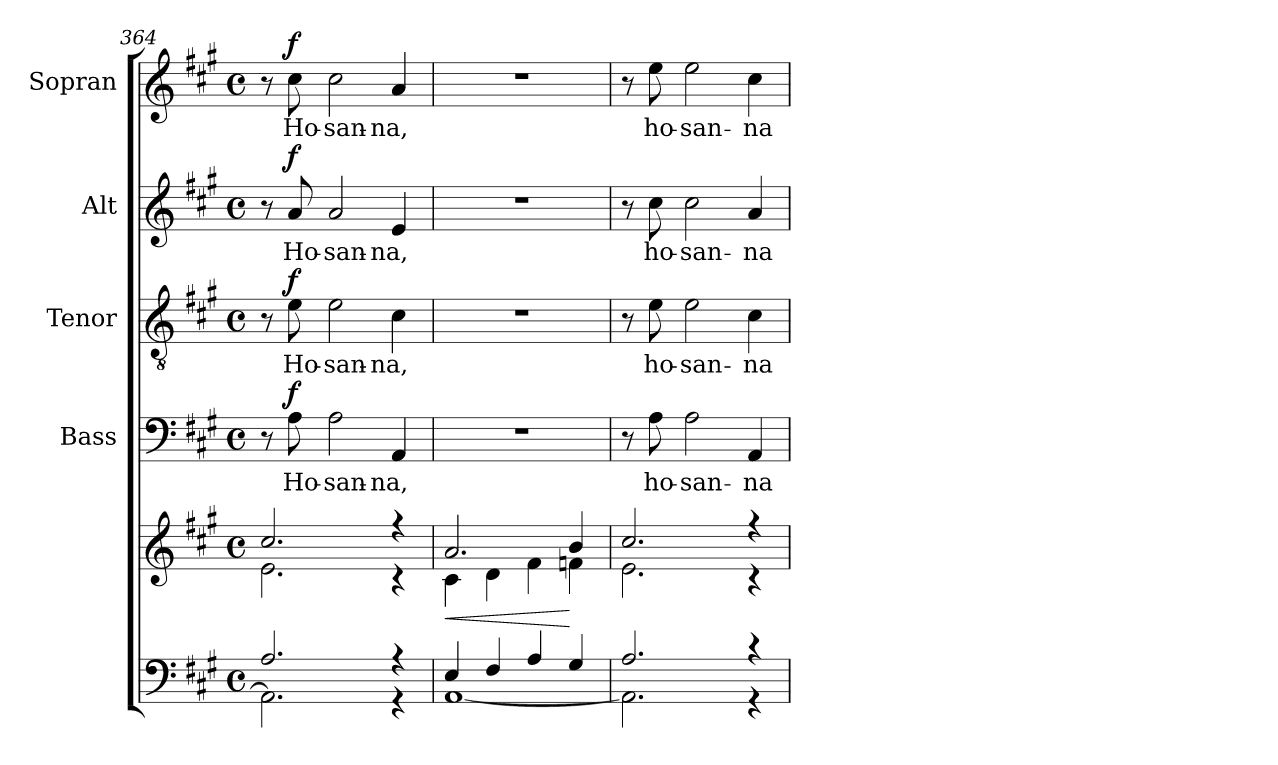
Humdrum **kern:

**kern	**kern	**dynam	**kern	**text	**dynam	**kern	**text	**dynam	**kern	**text	**dynam	**kern	**text	**dynam
*part5	*part5	*part5	*part4	*part4	*part4	*part3	*part3	*part3	*part2	*part2	*part2	*part1	*part1	*part1
*staff6	*staff5	*staff5/6	*staff4	*staff4	*staff4	*staff3	*staff3	*staff3	*staff2	*staff2	*staff2	*staff1	*staff1	*staff1
*	*	*	*I"Bass	*	*	*I"Tenor	*	*	*I"Alt	*	*	*I"Sopran	*	*
*	*	*	*I'B.	*	*	*I'T.	*	*	*I'A.	*	*	*I'S.	*	*
!!LO:PB:g=z
*clefF4	*clefG2	*	*clefF4	*	*	*clefGv2	*	*	*clefG2	*	*	*clefG2	*	*
*k[f#c#g#]	*k[f#c#g#]	*	*k[f#c#g#]	*	*	*k[f#c#g#]	*	*	*k[f#c#g#]	*	*	*k[f#c#g#]	*	*
*A:	*A:	*	*A:	*	*	*A:	*	*	*A:	*	*	*A:	*	*
*M4/4	*M4/4	*	*M4/4	*	*	*M4/4	*	*	*M4/4	*	*	*M4/4	*	*
*met(c)	*met(c)	*	*met(c)	*	*	*met(c)	*	*	*met(c)	*	*	*met(c)	*	*
=364	=364	=364	=364	=364	=364	=364	=364	=364	=364	=364	=364	=364	=364	=364
*^	*^	*	*	*	*	*	*	*	*	*	*	*	*	*
2.A/	2.AA\]	2.cc#/	2.e\	.	8r	.	.	8r	.	.	8r	.	.	8r	.	.
!	!	!	!	!	!	!LO:LY:b	!LO:DY:a	!	!LO:LY:b	!LO:DY:a	!	!LO:LY:b	!LO:DY:a	!	!LO:LY:b	!LO:DY:a
.	.	.	.	.	8A\	Ho-	f	8e\	Ho-	f	8a/	Ho-	f	8cc#\	Ho-	f
!	!	!	!	!	!	!LO:LY:b	!	!	!LO:LY:b	!	!	!LO:LY:b	!	!	!LO:LY:b	!
.	.	.	.	.	2A\	-san-	.	2e\	-san-	.	2a/	-san-	.	2cc#\	-san-	.
!	!	!	!	!	!	!LO:LY:b	!	!	!LO:LY:b	!	!	!LO:LY:b	!	!	!LO:LY:b	!
4r	4r	4r	4r	.	4AA/	-na,	.	4c#\	-na,	.	4e/	-na,	.	4a/	-na,	.
=365	=365	=365	=365	=365	=365	=365	=365	=365	=365	=365	=365	=365	=365	=365	=365	=365
!	!	!	!	!LO:HP:b	!	!	!	!	!	!	!	!	!	!	!	!
4E/	[<1AA	2.a/	4c#\	<	1r	.	.	1r	.	.	1r	.	.	1r	.	.
4F#/	.	.	4d\	.	.	.	.	.	.	.	.	.	.	.	.	.
4A/	.	.	4f#\	.	.	.	.	.	.	.	.	.	.	.	.	.
4G#/	.	4b/	4fn\	[	.	.	.	.	.	.	.	.	.	.	.	.
=366	=366	=366	=366	=366	=366	=366	=366	=366	=366	=366	=366	=366	=366	=366	=366	=366
2.A/	2.AA\]	2.cc#/	2.e\	.	8r	.	.	8r	.	.	8r	.	.	8r	.	.
!	!	!	!	!	!	!LO:LY:b	!	!	!LO:LY:b	!	!	!LO:LY:b	!	!	!LO:LY:b	!
.	.	.	.	.	8A\	ho-	.	8e\	ho-	.	8cc#\	ho-	.	8ee\	ho-	.
!	!	!	!	!	!	!LO:LY:b	!	!	!LO:LY:b	!	!	!LO:LY:b	!	!	!LO:LY:b	!
.	.	.	.	.	2A\	-san-	.	2e\	-san-	.	2cc#\	-san-	.	2ee\	-san-	.
!	!	!	!	!	!	!LO:LY:b	!	!	!LO:LY:b	!	!	!LO:LY:b	!	!	!LO:LY:b	!
4r	4r	4r	4r	.	4AA/	-na	.	4c#\	-na	.	4a/	-na	.	4cc#\	-na	.
*v	*v	*	*	*	*	*	*	*	*	*	*	*	*	*	*	*
*	*v	*v	*	*	*	*	*	*	*	*	*	*	*	*	*
=	=	=	=	=	=	=	=	=	=	=	=	=	=	=
*-	*-	*-	*-	*-	*-	*-	*-	*-	*-	*-	*-	*-	*-	*-
